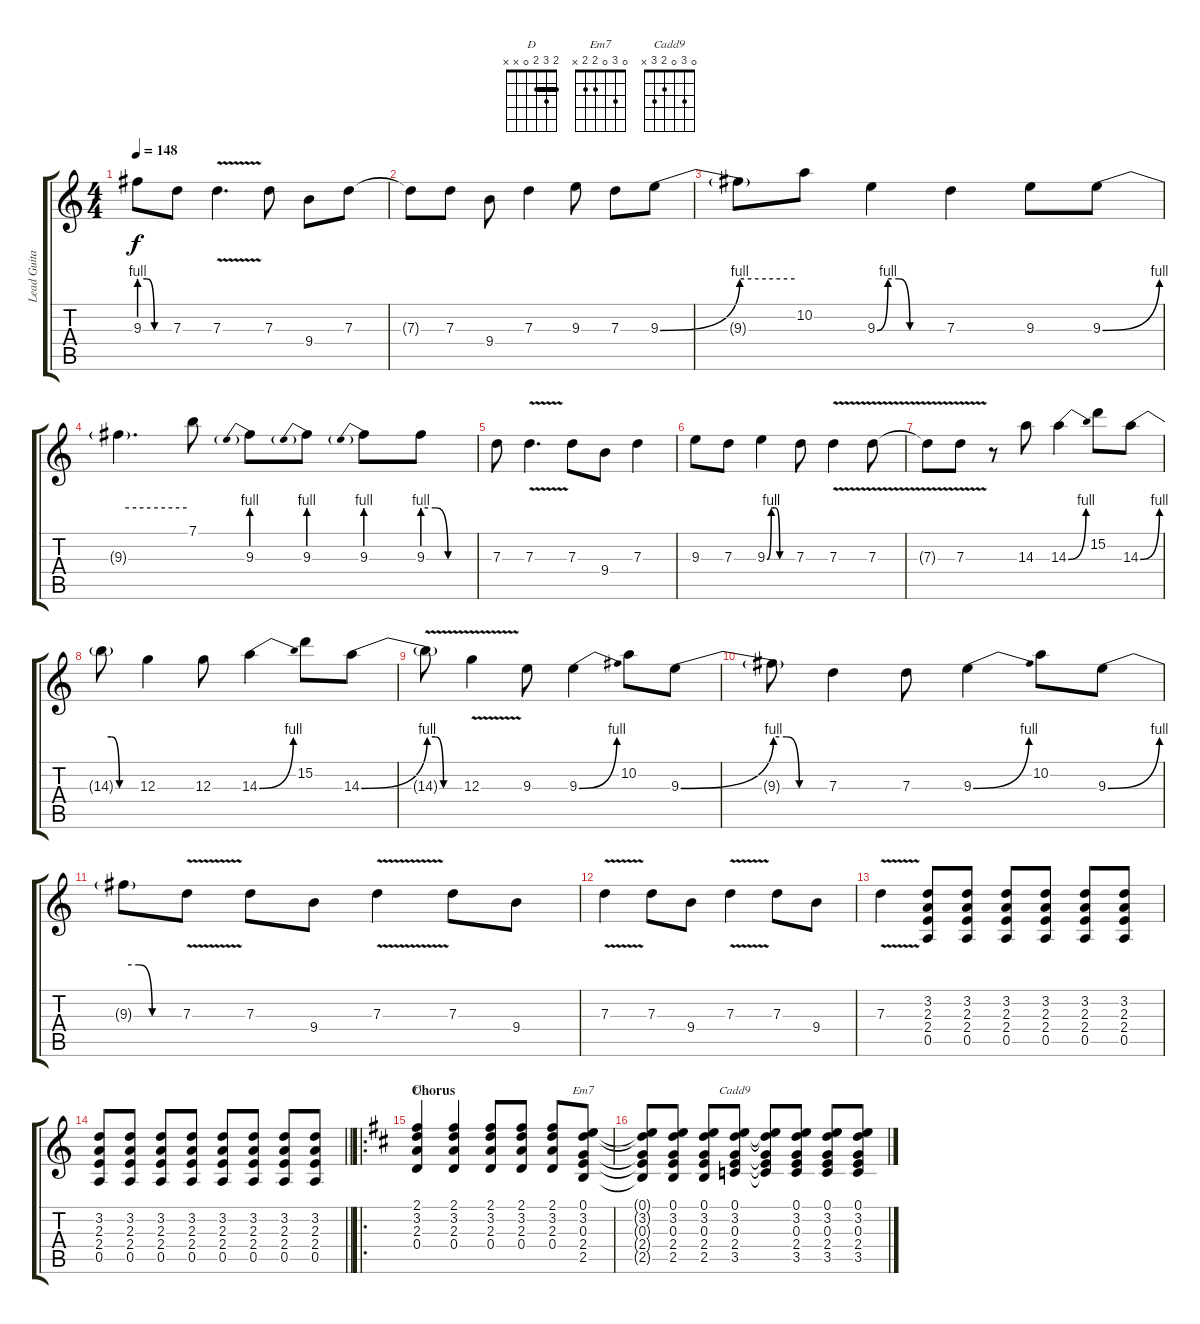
\track ("Lead Guitar" "Lead Guita") {instrument overdrivenguitar}
\staff {score tabs}
\tuning (E4 B3 G3 D3 A2 E2) {hide}
\chord ("D" 2 3 2 0 x x) {barre 2}
\chord ("Em7" 0 3 0 2 2 x)
\chord ("Cadd9" 0 3 0 2 3 x)
\ts (4 4)
\tempo 148
\clef g2
\ks c
9.3{be (custom 0 4 15 4 30 0 60 0) t}.8{dy f} 7.3.8 7.3{v}.4{d} 7.3.8 9.4.8 7.3.8 |
7.3{t}.8 7.3.8 9.4.8 7.3.4 9.3.8 7.3.8 9.3{be (bend 0 0 60 4)}.8 |
9.3{be (hold 0 4 60 4) t}.8 10.2.8 9.3{be (custom 0 0 10 4 20 4 30 0 60 0)}.4 7.3.4 9.3.8 9.3{be (bend 0 0 60 4)}.8 |
9.3{be (hold 0 4 60 4) t}.4{d} 7.1.8 9.3{be (prebend 0 4 60 4)}.8 9.3{be (prebend 0 4 60 4)}.8 9.3{be (prebend 0 4 60 4)}.8 9.3{be (custom 0 4 15 4 30 0 60 0)}.8 |
7.3.8 7.3{v}.4{d} 7.3.8 9.4.8 7.3.4 |
9.3.8 7.3.8 9.3{be (custom 0 0 10 4 20 4 30 0 60 0)}.4 7.3.8 7.3{v}.4 7.3{v}.8 |
7.3{v t}.8 7.3{v}.8 r.8 14.3.8 14.3{be (bend 0 0 60 4)}.4 15.2.8 14.3{be (bend 0 0 60 4)}.8 |
14.3{be (custom 0 4 15 4 30 0 60 0) t}.8 12.3.4 12.3.8 14.3{be (bend 0 0 60 4)}.4 15.2.8 14.3{be (bend 0 0 60 4)}.8 |
14.3{be (custom 0 4 15 4 30 0 60 0) v t}.8 12.3{v}.4 9.3.8 9.3{be (bend 0 0 60 4)}.4 10.2.8 9.3{be (bend 0 0 60 4)}.8 |
9.3{be (custom 0 4 15 4 30 0 60 0) t}.8 7.3.4 7.3.8 9.3{be (bend 0 0 60 4)}.4 10.2.8 9.3{be (bend 0 0 60 4)}.8 |
9.3{be (custom 0 4 15 4 30 0 60 0) t}.8 7.3{v}.8 7.3.8 9.4.8 7.3{v}.4 7.3.8 9.4.8 |
7.3{v}.4 7.3.8 9.4.8 7.3{v}.4 7.3.8 9.4.8 |
7.3{v}.4 (3.2 2.3 2.4 0.5).8 (3.2 2.3 2.4 0.5).8 (3.2 2.3 2.4 0.5).8 (3.2 2.3 2.4 0.5).8 (3.2 2.3 2.4 0.5).8 (3.2 2.3 2.4 0.5).8 |
\barLineRight lightlight
(3.2 2.3 2.4 0.5).8 (3.2 2.3 2.4 0.5).8 (3.2 2.3 2.4 0.5).8 (3.2 2.3 2.4 0.5).8 (3.2 2.3 2.4 0.5).8 (3.2 2.3 2.4 0.5).8 (3.2 2.3 2.4 0.5).8 (3.2 2.3 2.4 0.5).8 |
\ro
\section ("" "Chorus")
\ks d
(2.1 3.2 2.3 0.4).4{ch "D"} (2.1 3.2 2.3 0.4).4 (2.1 3.2 2.3 0.4).8 (2.1 3.2 2.3 0.4).8 (2.1 3.2 2.3 0.4).8 (0.1 3.2 0.3 2.4 2.5).8{ch "Em7"} |
(0.1{t} 3.2{t} 0.3{t} 2.4{t} 2.5{t}).8 (0.1 3.2 0.3 2.4 2.5).8 (0.1 3.2 0.3 2.4 2.5).8 (0.1 3.2 0.3 2.4 3.5).8{ch "Cadd9"} (0.1{t} 3.2{t} 0.3{t} 2.4{t} 3.5{t}).8 (0.1 3.2 0.3 2.4 3.5).8 (0.1 3.2 0.3 2.4 3.5).8 (0.1 3.2 0.3 2.4 3.5).8
